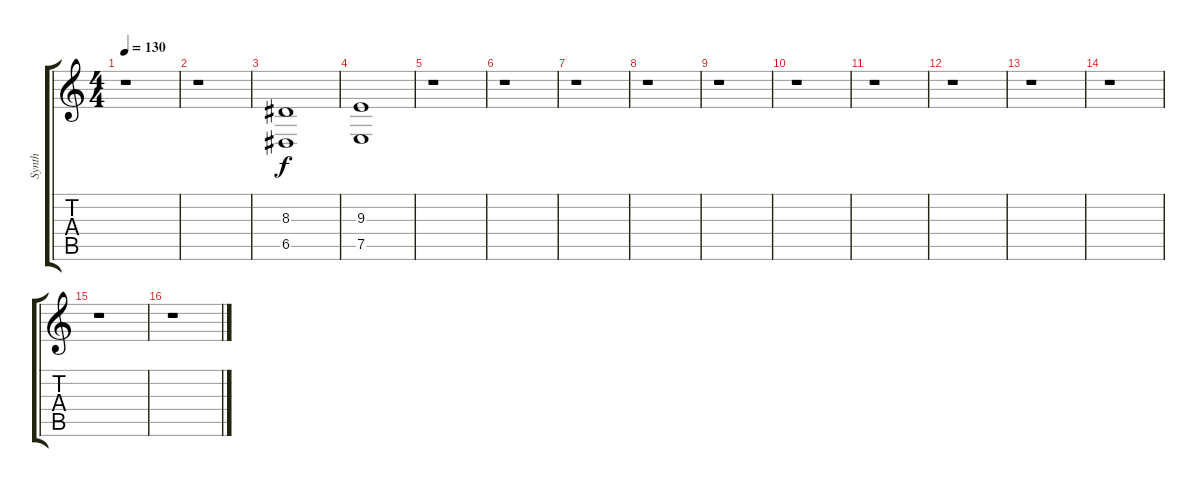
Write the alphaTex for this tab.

\track ("Synth" "Synth") {instrument lead2sawtooth}
\staff {score tabs}
\tuning (E4 B3 G3 D3 A2 E2) {hide}
\ts (4 4)
\tempo 130
\clef g2
\ks c
r.1{dy f} |
r.1 |
(8.3 6.5).1 |
(9.3 7.5).1 |
r.1 |
r.1 |
r.1 |
r.1 |
r.1 |
r.1 |
r.1 |
r.1 |
r.1 |
r.1 |
r.1 |
r.1
